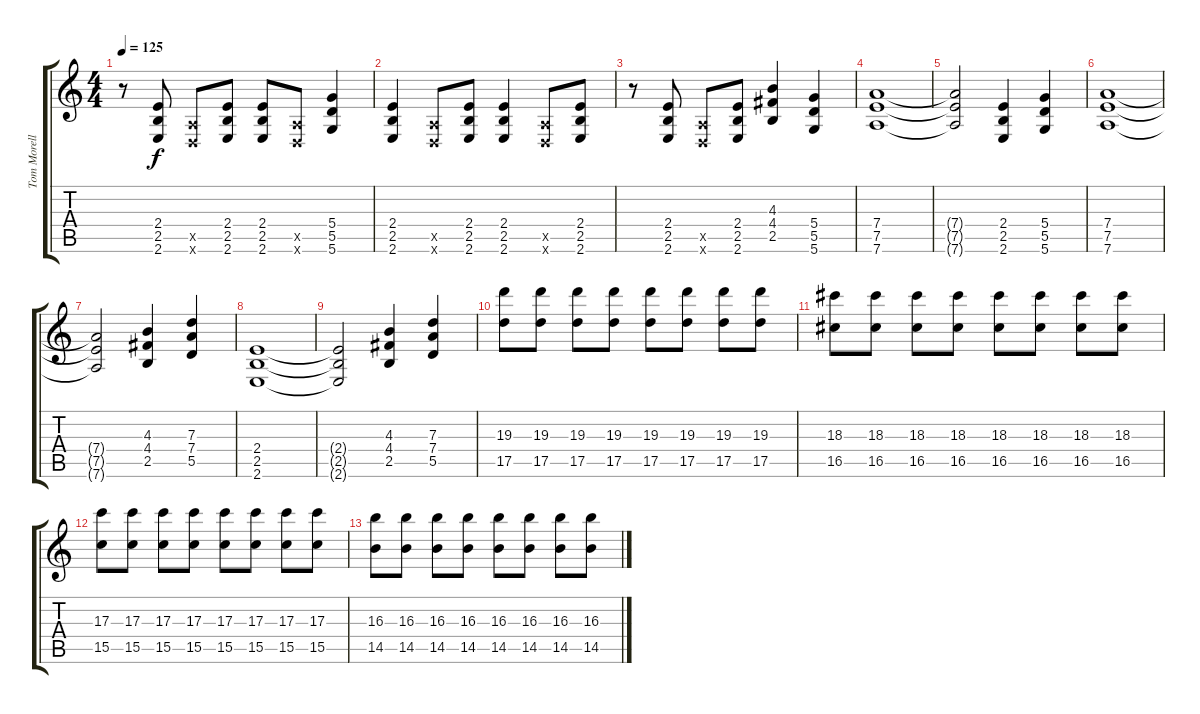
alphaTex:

\track ("Tom Morello - Overdriven" "Tom Morell") {instrument overdrivenguitar}
\staff {score tabs}
\tuning (E4 B3 G3 D3 A2 D2) {hide}
\ts (4 4)
\tempo 125
\clef g2
\ks c
r.8{dy f} (2.4 2.5 2.6).8 (0.5{x} 0.6{x}).8 (2.4 2.5 2.6).8 (2.4 2.5 2.6).8 (0.5{x} 0.6{x}).8 (5.4 5.5 5.6).4 |
(2.4 2.5 2.6).4 (0.5{x} 0.6{x}).8 (2.4 2.5 2.6).8 (2.4 2.5 2.6).4 (0.5{x} 0.6{x}).8 (2.4 2.5 2.6).8 |
r.8 (2.4 2.5 2.6).8 (0.5{x} 0.6{x}).8 (2.4 2.5 2.6).8 (4.3 4.4 2.5).4 (5.4 5.5 5.6).4 |
(7.4 7.5 7.6).1 |
(7.4{t} 7.5{t} 7.6{t}).2 (2.4 2.5 2.6).4 (5.4 5.5 5.6).4 |
(7.4 7.5 7.6).1 |
(7.4{t} 7.5{t} 7.6{t}).2 (4.3 4.4 2.5).4 (7.3 7.4 5.5).4 |
(2.4 2.5 2.6).1 |
(2.4{t} 2.5{t} 2.6{t}).2 (4.3 4.4 2.5).4 (7.3 7.4 5.5).4 |
(19.3 17.5).8 (19.3 17.5).8 (19.3 17.5).8 (19.3 17.5).8 (19.3 17.5).8 (19.3 17.5).8 (19.3 17.5).8 (19.3 17.5).8 |
(18.3 16.5).8 (18.3 16.5).8 (18.3 16.5).8 (18.3 16.5).8 (18.3 16.5).8 (18.3 16.5).8 (18.3 16.5).8 (18.3 16.5).8 |
(17.3 15.5).8 (17.3 15.5).8 (17.3 15.5).8 (17.3 15.5).8 (17.3 15.5).8 (17.3 15.5).8 (17.3 15.5).8 (17.3 15.5).8 |
(16.3 14.5).8 (16.3 14.5).8 (16.3 14.5).8 (16.3 14.5).8 (16.3 14.5).8 (16.3 14.5).8 (16.3 14.5).8 (16.3 14.5).8
